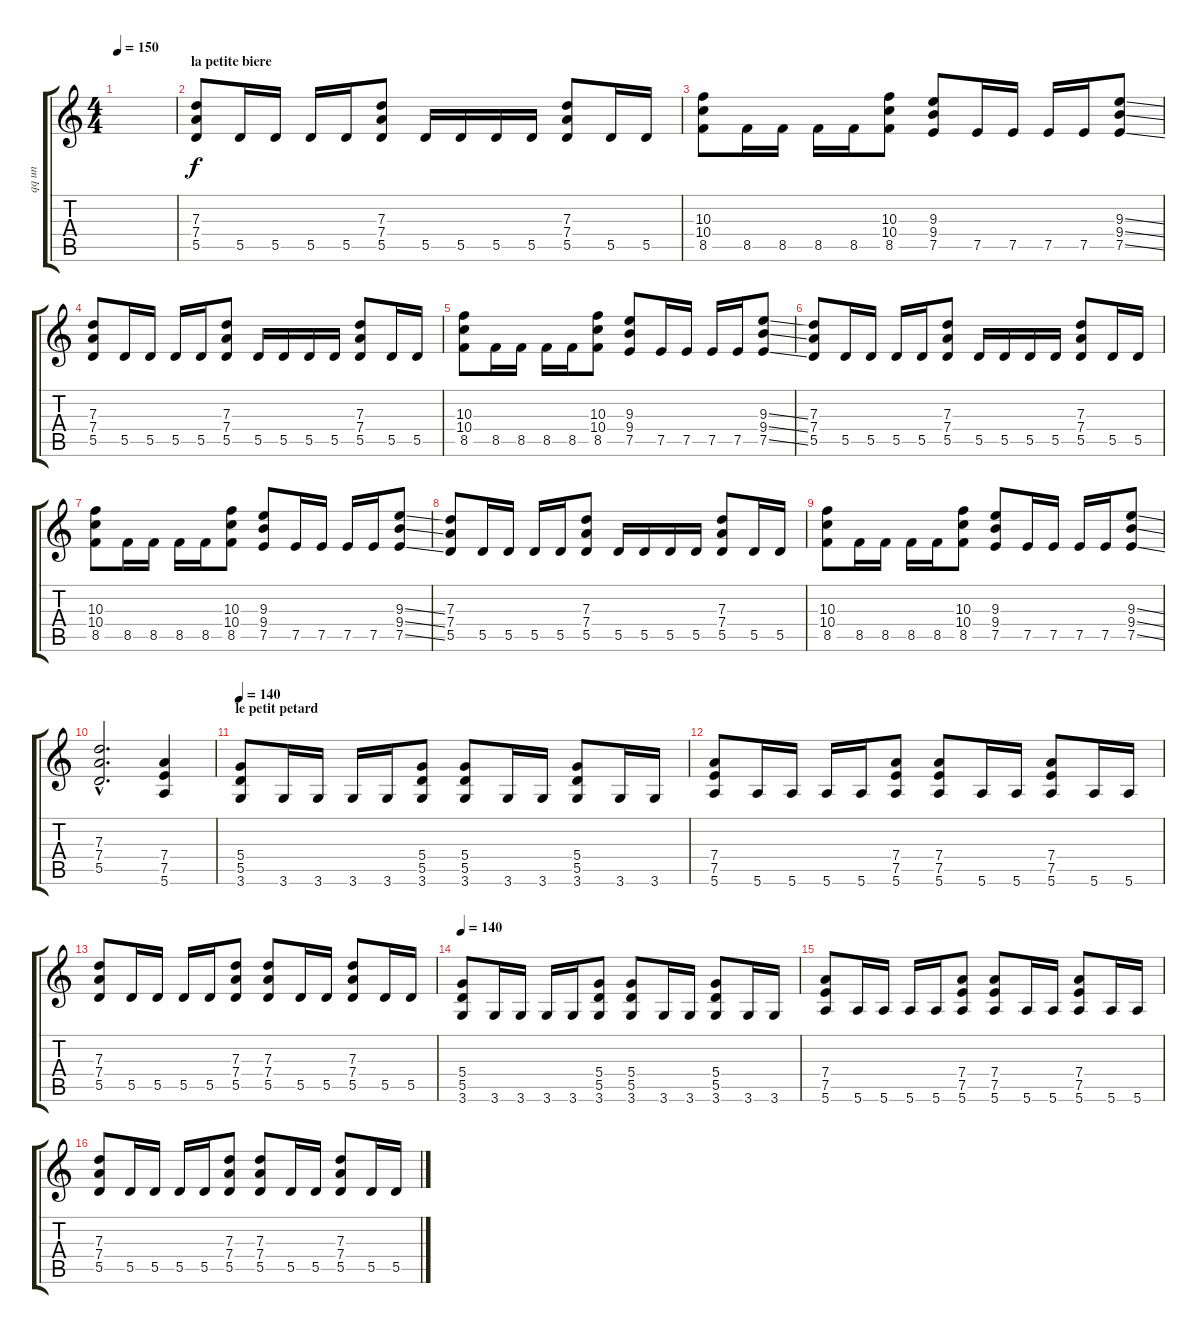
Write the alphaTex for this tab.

\track ("qq un" "qq un") {instrument distortionguitar}
\staff {score tabs}
\tuning (E4 B3 G3 D3 A2 E2) {hide}
\ts (4 4)
\tempo 150
\clef g2
\ks c
|
\section ("" "la petite biere")
(7.3 7.4 5.5).8 5.5.16 5.5.16 5.5.16 5.5.16 (7.3 7.4 5.5).8 5.5.16 5.5.16 5.5.16 5.5.16 (7.3 7.4 5.5).8 5.5.16 5.5.16 |
(10.3 10.4 8.5).8 8.5.16 8.5.16 8.5.16 8.5.16 (10.3 10.4 8.5).8 (9.3 9.4 7.5).8 7.5.16 7.5.16 7.5.16 7.5.16 (9.3{ss} 9.4{ss} 7.5{ss}).8 |
(7.3 7.4 5.5).8 5.5.16 5.5.16 5.5.16 5.5.16 (7.3 7.4 5.5).8 5.5.16 5.5.16 5.5.16 5.5.16 (7.3 7.4 5.5).8 5.5.16 5.5.16 |
(10.3 10.4 8.5).8 8.5.16 8.5.16 8.5.16 8.5.16 (10.3 10.4 8.5).8 (9.3 9.4 7.5).8 7.5.16 7.5.16 7.5.16 7.5.16 (9.3{ss} 9.4{ss} 7.5{ss}).8 |
(7.3 7.4 5.5).8 5.5.16 5.5.16 5.5.16 5.5.16 (7.3 7.4 5.5).8 5.5.16 5.5.16 5.5.16 5.5.16 (7.3 7.4 5.5).8 5.5.16 5.5.16 |
(10.3 10.4 8.5).8 8.5.16 8.5.16 8.5.16 8.5.16 (10.3 10.4 8.5).8 (9.3 9.4 7.5).8 7.5.16 7.5.16 7.5.16 7.5.16 (9.3{ss} 9.4{ss} 7.5{ss}).8 |
(7.3 7.4 5.5).8 5.5.16 5.5.16 5.5.16 5.5.16 (7.3 7.4 5.5).8 5.5.16 5.5.16 5.5.16 5.5.16 (7.3 7.4 5.5).8 5.5.16 5.5.16 |
(10.3 10.4 8.5).8 8.5.16 8.5.16 8.5.16 8.5.16 (10.3 10.4 8.5).8 (9.3 9.4 7.5).8 7.5.16 7.5.16 7.5.16 7.5.16 (9.3{ss} 9.4{ss} 7.5{ss}).8 |
(7.3{hac} 7.4{hac} 5.5{hac}).2{d} (7.4 7.5 5.6).4 |
\section ("" "le petit petard")
\tempo 140
(5.4 5.5 3.6).8 3.6.16 3.6.16 3.6.16 3.6.16 (5.4 5.5 3.6).8 (5.4 5.5 3.6).8 3.6.16 3.6.16 (5.4 5.5 3.6).8 3.6.16 3.6.16 |
(7.4 7.5 5.6).8 5.6.16 5.6.16 5.6.16 5.6.16 (7.4 7.5 5.6).8 (7.4 7.5 5.6).8 5.6.16 5.6.16 (7.4 7.5 5.6).8 5.6.16 5.6.16 |
(7.3 7.4 5.5).8 5.5.16 5.5.16 5.5.16 5.5.16 (7.3 7.4 5.5).8 (7.3 7.4 5.5).8 5.5.16 5.5.16 (7.3 7.4 5.5).8 5.5.16 5.5.16 |
\tempo 140
(5.4 5.5 3.6).8 3.6.16 3.6.16 3.6.16 3.6.16 (5.4 5.5 3.6).8 (5.4 5.5 3.6).8 3.6.16 3.6.16 (5.4 5.5 3.6).8 3.6.16 3.6.16 |
(7.4 7.5 5.6).8 5.6.16 5.6.16 5.6.16 5.6.16 (7.4 7.5 5.6).8 (7.4 7.5 5.6).8 5.6.16 5.6.16 (7.4 7.5 5.6).8 5.6.16 5.6.16 |
(7.3 7.4 5.5).8 5.5.16 5.5.16 5.5.16 5.5.16 (7.3 7.4 5.5).8 (7.3 7.4 5.5).8 5.5.16 5.5.16 (7.3 7.4 5.5).8 5.5.16 5.5.16
